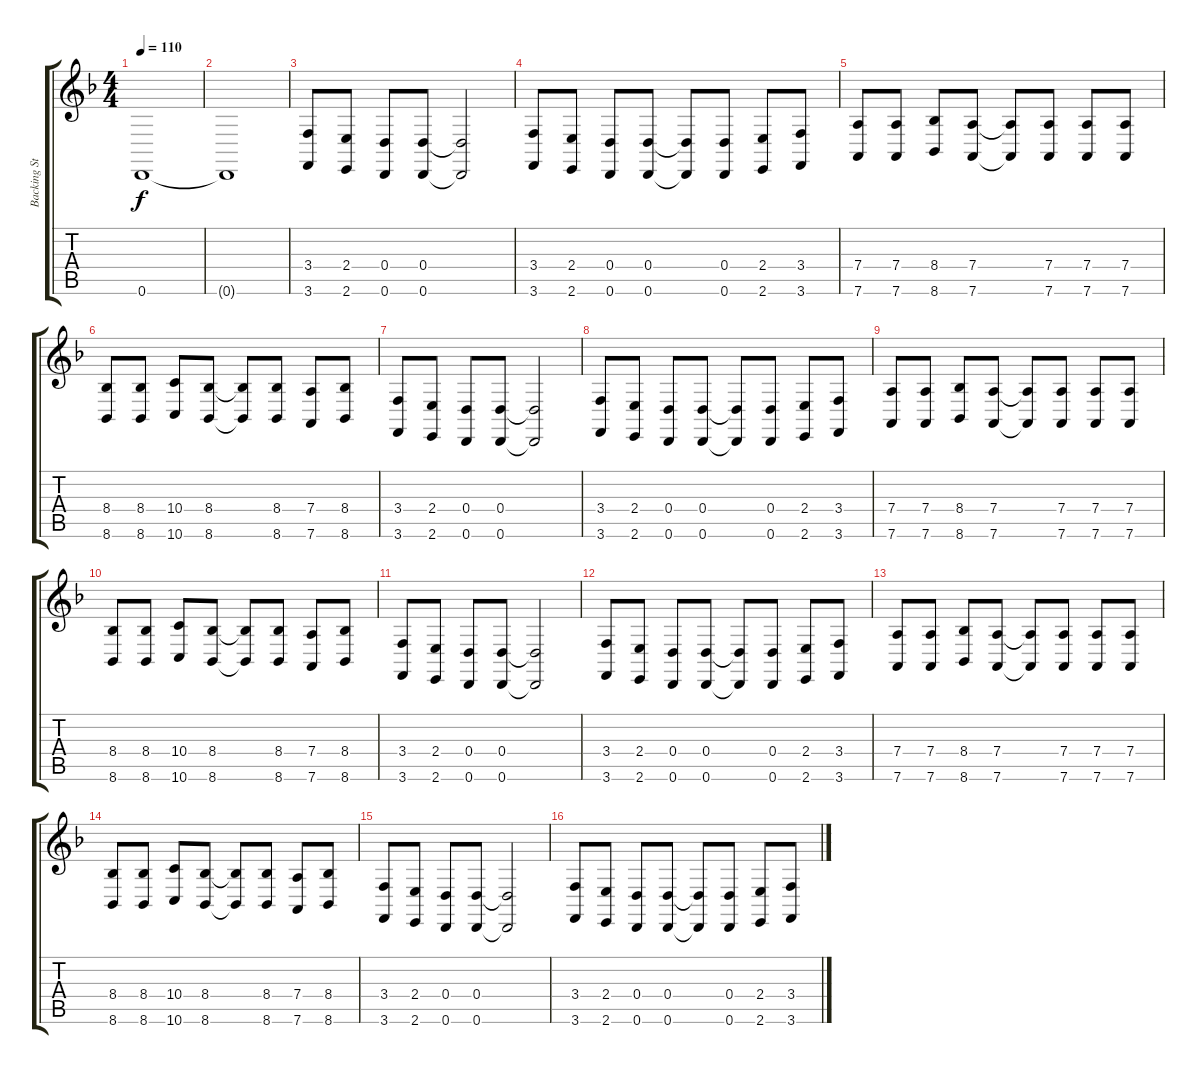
\track ("Backing Strings" "Backing St") {instrument stringensemble2}
\staff {score tabs}
\tuning (E4 B3 G3 D3 A2 D2) {hide}
\ts (4 4)
\tempo 110
\clef g2
\ks dminor
0.6.1{dy f} |
0.6{t}.1 |
(3.4 3.6).8 (2.4 2.6).8 (0.4 0.6).8 (0.4 0.6).8 (0.4{t} 0.6{t}).2 |
(3.4 3.6).8 (2.4 2.6).8 (0.4 0.6).8 (0.4 0.6).8 (0.4{t} 0.6{t}).8 (0.4 0.6).8 (2.4 2.6).8 (3.4 3.6).8 |
(7.4 7.6).8 (7.4 7.6).8 (8.4 8.6).8 (7.4 7.6).8 (7.4{t} 7.6{t}).8 (7.4 7.6).8 (7.4 7.6).8 (7.4 7.6).8 |
(8.4 8.6).8 (8.4 8.6).8 (10.4 10.6).8 (8.4 8.6).8 (8.4{t} 8.6{t}).8 (8.4 8.6).8 (7.4 7.6).8 (8.4 8.6).8 |
(3.4 3.6).8 (2.4 2.6).8 (0.4 0.6).8 (0.4 0.6).8 (0.4{t} 0.6{t}).2 |
(3.4 3.6).8 (2.4 2.6).8 (0.4 0.6).8 (0.4 0.6).8 (0.4{t} 0.6{t}).8 (0.4 0.6).8 (2.4 2.6).8 (3.4 3.6).8 |
(7.4 7.6).8 (7.4 7.6).8 (8.4 8.6).8 (7.4 7.6).8 (7.4{t} 7.6{t}).8 (7.4 7.6).8 (7.4 7.6).8 (7.4 7.6).8 |
(8.4 8.6).8 (8.4 8.6).8 (10.4 10.6).8 (8.4 8.6).8 (8.4{t} 8.6{t}).8 (8.4 8.6).8 (7.4 7.6).8 (8.4 8.6).8 |
(3.4 3.6).8 (2.4 2.6).8 (0.4 0.6).8 (0.4 0.6).8 (0.4{t} 0.6{t}).2 |
(3.4 3.6).8 (2.4 2.6).8 (0.4 0.6).8 (0.4 0.6).8 (0.4{t} 0.6{t}).8 (0.4 0.6).8 (2.4 2.6).8 (3.4 3.6).8 |
(7.4 7.6).8 (7.4 7.6).8 (8.4 8.6).8 (7.4 7.6).8 (7.4{t} 7.6{t}).8 (7.4 7.6).8 (7.4 7.6).8 (7.4 7.6).8 |
(8.4 8.6).8 (8.4 8.6).8 (10.4 10.6).8 (8.4 8.6).8 (8.4{t} 8.6{t}).8 (8.4 8.6).8 (7.4 7.6).8 (8.4 8.6).8 |
(3.4 3.6).8 (2.4 2.6).8 (0.4 0.6).8 (0.4 0.6).8 (0.4{t} 0.6{t}).2 |
(3.4 3.6).8 (2.4 2.6).8 (0.4 0.6).8 (0.4 0.6).8 (0.4{t} 0.6{t}).8 (0.4 0.6).8 (2.4 2.6).8 (3.4 3.6).8
